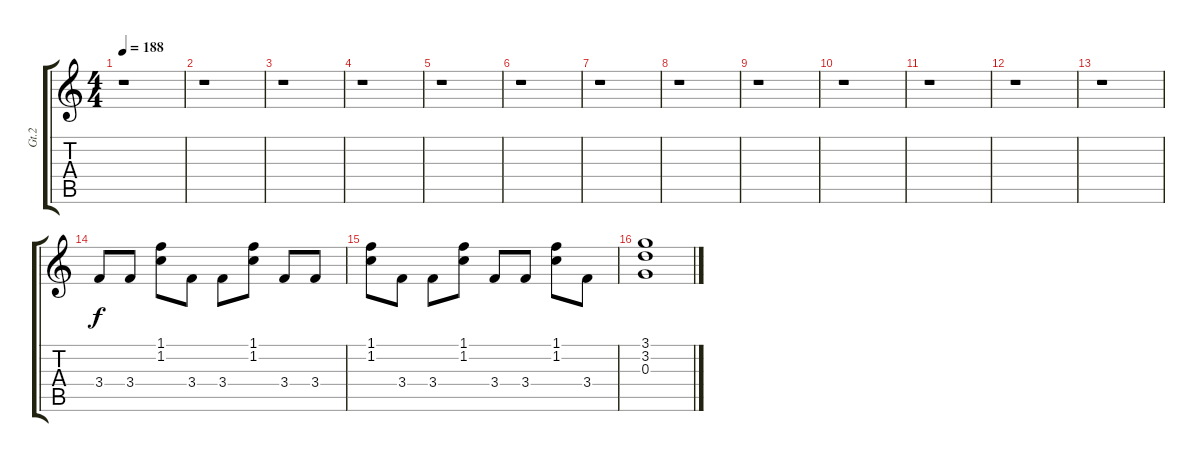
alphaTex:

\track ("Gt.2" "Gt.2") {instrument distortionguitar}
\staff {score tabs}
\tuning (E4 B3 G3 D3 A2 E2) {hide}
\ts (4 4)
\tempo 188
\clef g2
\ks c
r.1{dy f} |
r.1 |
r.1 |
r.1 |
r.1 |
r.1 |
r.1 |
r.1 |
r.1 |
r.1 |
r.1 |
r.1 |
r.1 |
3.4.8 3.4.8 (1.1 1.2).8 3.4.8 3.4.8 (1.1 1.2).8 3.4.8 3.4.8 |
(1.1 1.2).8 3.4.8 3.4.8 (1.1 1.2).8 3.4.8 3.4.8 (1.1 1.2).8 3.4.8 |
(3.1 3.2 0.3).1
